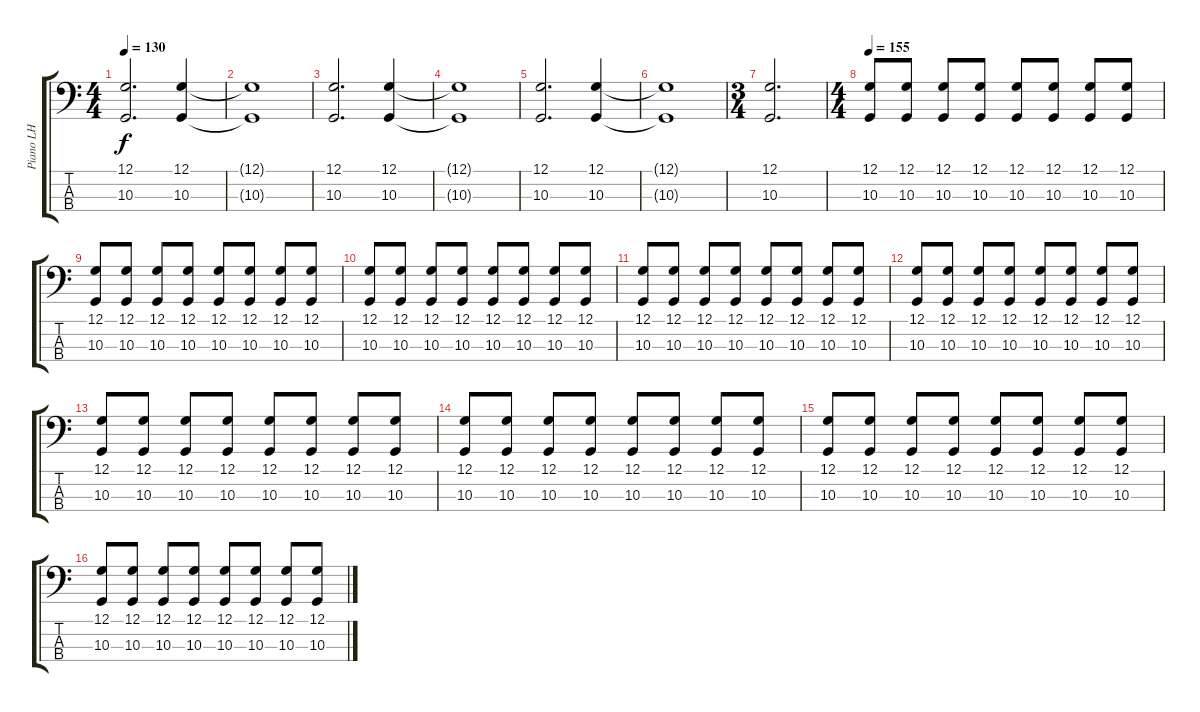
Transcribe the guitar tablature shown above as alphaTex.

\track ("Piano LH" "Piano LH") {instrument brightacousticpiano}
\staff {score tabs}
\tuning (G2 D2 A1 E1) {hide}
\ts (4 4)
\tempo 130
\clef f4
\ks c
(12.1 10.3).2{d dy f} (12.1 10.3).4 |
(12.1{t} 10.3{t}).1 |
(12.1 10.3).2{d} (12.1 10.3).4 |
(12.1{t} 10.3{t}).1 |
(12.1 10.3).2{d} (12.1 10.3).4 |
(12.1{t} 10.3{t}).1 |
\ts (3 4)
(12.1 10.3).2{d} |
\ts (4 4)
\tempo 155
(12.1 10.3).8 (12.1 10.3).8 (12.1 10.3).8 (12.1 10.3).8 (12.1 10.3).8 (12.1 10.3).8 (12.1 10.3).8 (12.1 10.3).8 |
(12.1 10.3).8 (12.1 10.3).8 (12.1 10.3).8 (12.1 10.3).8 (12.1 10.3).8 (12.1 10.3).8 (12.1 10.3).8 (12.1 10.3).8 |
(12.1 10.3).8 (12.1 10.3).8 (12.1 10.3).8 (12.1 10.3).8 (12.1 10.3).8 (12.1 10.3).8 (12.1 10.3).8 (12.1 10.3).8 |
(12.1 10.3).8 (12.1 10.3).8 (12.1 10.3).8 (12.1 10.3).8 (12.1 10.3).8 (12.1 10.3).8 (12.1 10.3).8 (12.1 10.3).8 |
(12.1 10.3).8 (12.1 10.3).8 (12.1 10.3).8 (12.1 10.3).8 (12.1 10.3).8 (12.1 10.3).8 (12.1 10.3).8 (12.1 10.3).8 |
(12.1 10.3).8 (12.1 10.3).8 (12.1 10.3).8 (12.1 10.3).8 (12.1 10.3).8 (12.1 10.3).8 (12.1 10.3).8 (12.1 10.3).8 |
(12.1 10.3).8 (12.1 10.3).8 (12.1 10.3).8 (12.1 10.3).8 (12.1 10.3).8 (12.1 10.3).8 (12.1 10.3).8 (12.1 10.3).8 |
(12.1 10.3).8 (12.1 10.3).8 (12.1 10.3).8 (12.1 10.3).8 (12.1 10.3).8 (12.1 10.3).8 (12.1 10.3).8 (12.1 10.3).8 |
(12.1 10.3).8 (12.1 10.3).8 (12.1 10.3).8 (12.1 10.3).8 (12.1 10.3).8 (12.1 10.3).8 (12.1 10.3).8 (12.1 10.3).8
